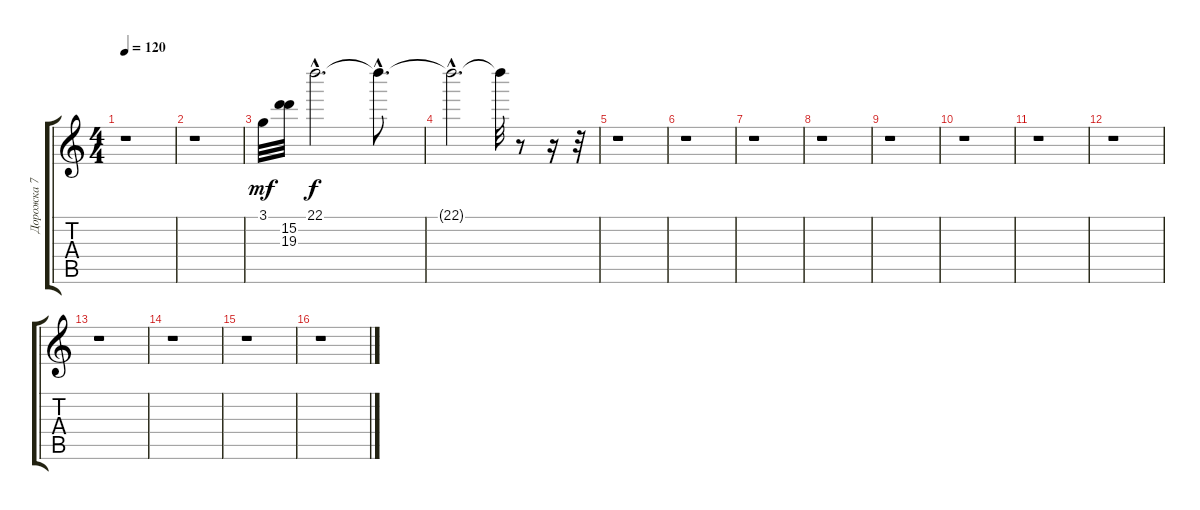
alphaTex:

\track ("Дорожка 7" "Дорожка 7") {instrument acousticguitarsteel}
\staff {score tabs}
\tuning (E4 B3 G3 D3 A2 E2) {hide}
\ts (4 4)
\tempo 120
\clef g2
\ks c
r.1{dy f} |
r.1 |
3.1.32{dy mf} (15.2 19.3).32 22.1{hac}.2{d dy f} 22.1{hac t}.8{d} |
22.1{hac t}.2{d} 22.1{t}.32 r.8 r.16 r.32 |
r.1 |
r.1 |
r.1 |
r.1 |
r.1 |
r.1 |
r.1 |
r.1 |
r.1 |
r.1 |
r.1 |
r.1
